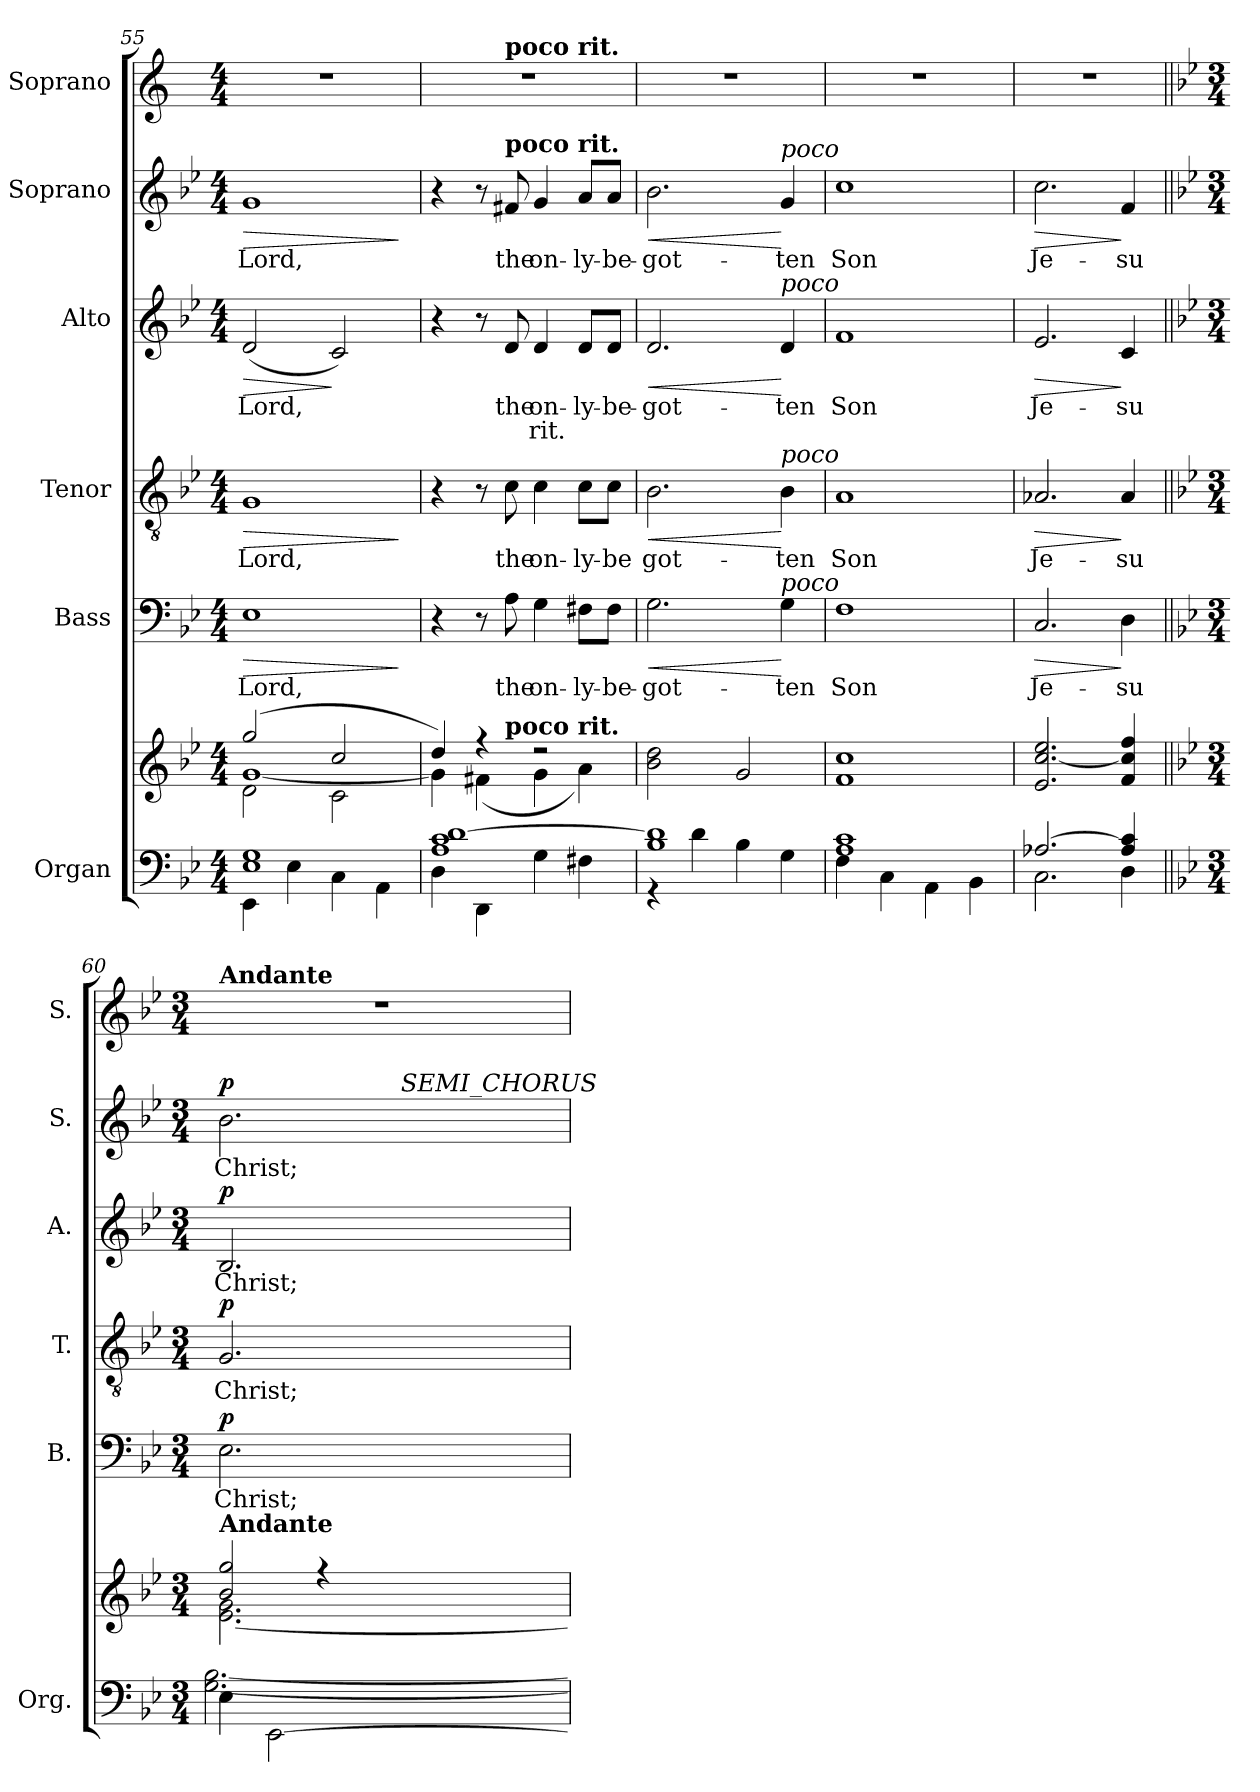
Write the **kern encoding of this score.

**kern	**kern	**kern	**text	**dynam	**kern	**text	**dynam	**kern	**text	**text	**dynam	**kern	**text	**dynam	**kern
*part6	*part6	*part5	*part5	*part5	*part4	*part4	*part4	*part3	*part3	*part3	*part3	*part2	*part2	*part2	*part1
*staff7	*staff6	*staff5	*staff5	*staff5	*staff4	*staff4	*staff4	*staff3	*staff3	*staff3	*staff3	*staff2	*staff2	*staff2	*staff1
*I"Organ	*	*I"Bass	*	*	*I"Tenor	*	*	*I"Alto	*	*	*	*I"Soprano	*	*	*I"Soprano
*I'Org.	*	*I'B.	*	*	*I'T.	*	*	*I'A.	*	*	*	*I'S.	*	*	*I'S.
*clefF4	*clefG2	*clefF4	*	*	*clefGv2	*	*	*clefG2	*	*	*	*clefG2	*	*	*clefG2
*	*	*	*	*	*ITrd7c12	*	*	*	*	*	*	*	*	*	*
*k[b-e-]	*k[b-e-]	*k[b-e-]	*	*	*k[b-e-]	*	*	*k[b-e-]	*	*	*	*k[b-e-]	*	*	*k[]
*B-:	*B-:	*B-:	*	*	*B-:	*	*	*B-:	*	*	*	*B-:	*	*	*C:
*M4/4	*M4/4	*M4/4	*	*	*M4/4	*	*	*M4/4	*	*	*	*M4/4	*	*	*M4/4
=55	=55	=55	=55	=55	=55	=55	=55	=55	=55	=55	=55	=55	=55	=55	=55
*^	*^	*	*	*	*	*	*	*	*	*	*	*	*	*	*
*	*	*	*^	*	*	*	*	*	*	*	*	*	*	*	*	*	*
!	!	!	!	!	!	!LO:LY:b:color=#000000	!LO:HP:b	!	!	!	!	!	!	!	!	!	!	!
!	!	!	!	!	!	!	!	!	!LO:LY:b:color=#000000	!LO:HP:b	!	!	!	!	!	!	!	!
!	!	!	!	!	!	!	!	!	!	!	!	!LO:LY:b:color=#000000	!	!LO:HP:b	!	!	!	!
!	!	!	!	!	!	!	!	!	!	!	!	!	!	!	!	!LO:LY:b:color=#000000	!LO:HP:b	!
1E-i 1Gi	4EE-i\	(2ggi/	[1gi	2di\	1E-i	Lord,	>	1GGi	Lord,	>	(2di/	Lord,	.	>	1gi	Lord,	>	1r
.	4E-i\	.	.	.	.	.	.	.	.	.	.	.	.	.	.	.	.	.
.	4Ci\	2cci/	.	2ci\	.	.	.	.	.	.	2ci/)	.	.	]	.	.	.	.
.	4AAi\	.	.	.	.	.	.	.	.	.	.	.	.	.	.	.	.	.
*v	*v	*	*	*	*	*	*	*	*	*	*	*	*	*	*	*	*	*
*	*v	*v	*v	*	*	*	*	*	*	*	*	*	*	*	*	*	*
.	.	.	.	]	.	.	]	.	.	.	.	.	.	]	.
=56	=56	=56	=56	=56	=56	=56	=56	=56	=56	=56	=56	=56	=56	=56	=56
*^	*^	*	*	*	*	*	*	*	*	*	*	*	*	*	*^
*	*	*	*^	*	*	*	*	*	*	*	*	*	*	*	*	*	*	*
1Ai 1ci [1di	4Di\	4ddi/)	4gi\]	4.ryy	4r	.	.	4r	.	.	4r	.	.	.	4r	.	.	1r	4.ryy
.	4DDi\	4r	(4f#Xi\	.	8r	.	.	8r	.	.	8r	.	.	.	8r	.	.	.	.
!	!	!	!	!	!	!LO:LY:b:color=#000000	!	!	!	!	!	!	!	!	!	!	!	!	!
!	!	!	!	!	!	!	!	!	!LO:LY:b:color=#000000	!	!	!	!	!	!	!	!	!	!
!	!	!	!	!	!	!	!	!	!	!	!	!LO:LY:b:color=#000000	!	!	!	!	!	!	!
!	!	!	!	!	!	!	!	!	!	!	!	!	!	!	!	!	!	!	!LO:TX:a:B:t=poco rit.
!	!	!	!	!	!	!	!	!	!	!	!	!	!	!	!LO:TX:a:B:t=poco rit.	!	!	!	!
!	!	!	!	!LO:TX:a:B:t=poco rit.	!	!	!	!	!	!	!	!	!	!	!	!	!	!	!
!	!	!	!	!	!	!	!	!	!	!	!	!	!	!	!	!LO:LY:b:color=#000000	!	!	!
.	.	.	.	2ryy	8Ai\	the	.	8Ci\	the	.	8di/	the	.	.	8f#Xi/	the	.	.	2ryy
!	!	!	!	!	!	!LO:LY:b:color=#000000	!	!	!	!	!	!	!	!	!	!	!	!	!
!	!	!	!	!	!	!	!	!	!LO:LY:b:color=#000000	!	!	!	!	!	!	!	!	!	!
!	!	!	!	!	!	!	!	!	!	!	!	!LO:LY:b:color=#000000	!LO:LY:b:color=#000000	!	!	!	!	!	!
!	!	!	!	!	!	!	!	!	!	!	!	!	!	!	!	!LO:LY:b:color=#000000	!	!	!
.	4Gi\	2r	4gi\	.	4Gi\	on-	.	4Ci\	on-	.	4di/	on-	rit.	.	4gi/	on-	.	.	.
!	!	!	!	!	!	!LO:LY:b:color=#000000	!	!	!	!	!	!	!	!	!	!	!	!	!
!	!	!	!	!	!	!	!	!	!LO:LY:b:color=#000000	!	!	!	!	!	!	!	!	!	!
!	!	!	!	!	!	!	!	!	!	!	!	!LO:LY:b:color=#000000	!	!	!	!	!	!	!
!	!	!	!	!	!	!	!	!	!	!	!	!	!	!	!	!LO:LY:b:color=#000000	!	!	!
.	4F#Xi\	.	4ai\)	.	8F#Xi\L	-ly-	.	8Ci\L	-ly-	.	8di/L	-ly-	.	.	8ai/L	-ly-	.	.	.
!	!	!	!	!	!	!LO:LY:b:color=#000000	!	!	!	!	!	!	!	!	!	!	!	!	!
!	!	!	!	!	!	!	!	!	!LO:LY:b:color=#000000	!	!	!	!	!	!	!	!	!	!
!	!	!	!	!	!	!	!	!	!	!	!	!LO:LY:b:color=#000000	!	!	!	!	!	!	!
!	!	!	!	!	!	!	!	!	!	!	!	!	!	!	!	!LO:LY:b:color=#000000	!	!	!
.	.	.	.	8ryy	8F#i\J	-be-	.	8Ci\J	-be	.	8di/J	-be-	.	.	8ai/J	-be-	.	.	8ryy
*	*	*v	*v	*v	*	*	*	*	*	*	*	*	*	*	*	*	*	*v	*v
!!LO:LB:g=z
=57	=57	=57	=57	=57	=57	=57	=57	=57	=57	=57	=57	=57	=57	=57	=57	=57
*	*	*^	*	*	*	*	*	*	*	*	*	*	*	*	*	*^
*	*	*	*^	*	*	*	*	*	*	*	*	*	*	*	*	*	*	*
!	!	!	!	!	!	!LO:LY:b:color=#000000	!LO:HP:b	!	!	!	!	!	!	!	!	!	!	!	!
*	*	*v	*v	*v	*	*	*	*	*	*	*	*	*	*	*	*	*	*v	*v
*	*	*^	*	*	*	*	*	*	*	*	*	*	*	*	*	*^
*	*	*	*^	*	*	*	*	*	*	*	*	*	*	*	*	*	*	*
!	!	!	!	!	!	!	!	!	!LO:LY:b:color=#000000	!LO:HP:b	!	!	!	!	!	!	!	!	!
*	*	*v	*v	*v	*	*	*	*	*	*	*	*	*	*	*	*	*	*v	*v
*	*	*^	*	*	*	*	*	*	*	*	*	*	*	*	*	*^
*	*	*	*^	*	*	*	*	*	*	*	*	*	*	*	*	*	*	*
!	!	!	!	!	!	!	!	!	!	!	!	!LO:LY:b:color=#000000	!	!LO:HP:b	!	!	!	!	!
*	*	*v	*v	*v	*	*	*	*	*	*	*	*	*	*	*	*	*	*v	*v
*	*	*^	*	*	*	*	*	*	*	*	*	*	*	*	*	*^
*	*	*	*^	*	*	*	*	*	*	*	*	*	*	*	*	*	*	*
!	!	!	!	!	!	!	!	!	!	!	!	!	!	!	!	!LO:LY:b:color=#000000	!LO:HP:b	!	!
*	*	*v	*v	*v	*	*	*	*	*	*	*	*	*	*	*	*	*	*v	*v
1B-i 1di]	4r	2b-i\ 2ddi	2.Gi\	-got-	<	2.BB-i\	got-	<	2.di/	-got-	.	<	2.b-i\	-got-	<	1r
.	4di\	.	.	.	.	.	.	.	.	.	.	.	.	.	.	.
.	4B-i\	2gi/	.	.	.	.	.	.	.	.	.	.	.	.	.	.
!	!	!	!	!LO:LY:b:color=#000000	!	!	!	!	!	!	!	!	!	!	!	!
!	!	!	!	!	!	!	!LO:LY:b:color=#000000	!	!	!	!	!	!	!	!	!
!	!	!	!	!	!	!	!	!	!	!LO:LY:b:color=#000000	!	!	!	!	!	!
!	!	!	!	!	!	!	!	!	!	!	!	!	!LO:TX:a:i:t=poco	!	!	!
!	!	!	!	!	!	!	!	!	!LO:TX:a:i:t=poco	!	!	!	!	!	!	!
!	!	!	!	!	!	!LO:TX:a:i:t=poco	!	!	!	!	!	!	!	!	!	!
!	!	!	!LO:TX:a:i:t=poco	!	!	!	!	!	!	!	!	!	!	!	!	!
!	!	!	!	!	!	!	!	!	!	!	!	!	!	!LO:LY:b:color=#000000	!	!
.	4Gi\	.	4Gi\	-ten	[	4BB-i\	-ten	[	4di/	-ten	.	[	4gi/	-ten	[	.
=58	=58	=58	=58	=58	=58	=58	=58	=58	=58	=58	=58	=58	=58	=58	=58	=58
!	!	!	!	!LO:LY:b:color=#000000	!	!	!	!	!	!	!	!	!	!	!	!
!	!	!	!	!	!	!	!LO:LY:b:color=#000000	!	!	!	!	!	!	!	!	!
!	!	!	!	!	!	!	!	!	!	!LO:LY:b:color=#000000	!	!	!	!	!	!
!	!	!	!	!	!	!	!	!	!	!	!	!	!	!LO:LY:b:color=#000000	!	!
1Ai 1ci	4Fi\	1fi 1cci	1Fi	Son	.	1AAi	Son	.	1fi	Son	.	.	1cci	Son	.	1r
.	4Ci\	.	.	.	.	.	.	.	.	.	.	.	.	.	.	.
.	4AAi\	.	.	.	.	.	.	.	.	.	.	.	.	.	.	.
.	4BB-i\	.	.	.	.	.	.	.	.	.	.	.	.	.	.	.
=59	=59	=59	=59	=59	=59	=59	=59	=59	=59	=59	=59	=59	=59	=59	=59	=59
!	!	!	!	!LO:LY:b:color=#000000	!LO:HP:b	!	!	!	!	!	!	!	!	!	!	!
!	!	!	!	!	!	!	!LO:LY:b:color=#000000	!LO:HP:b	!	!	!	!	!	!	!	!
!	!	!	!	!	!	!	!	!	!	!LO:LY:b:color=#000000	!	!LO:HP:b	!	!	!	!
!	!	!	!	!	!	!	!	!	!	!	!	!	!	!LO:LY:b:color=#000000	!LO:HP:b	!
[2.A-Xi/	2.Ci\	2.e-i/ [2.cci 2.ee-i	2.Ci/	Je-	>	2.AA-Xi/	Je-	>	2.e-i/	Je-	.	>	2.cci\	Je-	>	1r
!	!	!	!	!LO:LY:b:color=#000000	!	!	!	!	!	!	!	!	!	!	!	!
!	!	!	!	!	!	!	!LO:LY:b:color=#000000	!	!	!	!	!	!	!	!	!
!	!	!	!	!	!	!	!	!	!	!LO:LY:b:color=#000000	!	!	!	!	!	!
!	!	!	!	!	!	!	!	!	!	!	!	!	!	!LO:LY:b:color=#000000	!	!
4A-i/] 4ci	4Di\	4fi/ 4cci] 4ffi	4Di\	-su	]	4AA-i/	-su	]	4ci/	-su	.	]	4fi/	-su	]	.
!!LO:PB:g=z
=60||	=60||	=60||	=60||	=60||	=60||	=60||	=60||	=60||	=60||	=60||	=60||	=60||	=60||	=60||	=60||	=60||
*	*	*	*	*	*	*	*	*	*	*	*	*	*	*	*	*k[b-e-]
*	*	*	*	*	*	*	*	*	*	*	*	*	*	*	*	*B-:
*M3/4	*	*M3/4	*M3/4	*	*	*M3/4	*	*	*M3/4	*	*	*	*M3/4	*	*	*M3/4
*	*	*^	*	*	*	*	*	*	*	*	*	*	*	*	*	*
!	!	!	!	!	!LO:LY:b:color=#000000	!	!	!	!	!	!	!	!	!	!	!	!
!	!	!	!	!	!	!	!	!LO:LY:b:color=#000000	!	!	!	!	!	!	!	!	!
!	!	!	!	!	!	!	!	!	!	!	!LO:LY:b:color=#000000	!	!	!	!	!	!
*	*	*v	*v	*	*	*	*	*	*	*	*	*	*	*	*	*	*
*	*	*MM80	*	*	*	*	*	*	*	*	*	*	*	*	*	*MM80
*	*	*^	*	*	*	*	*	*	*	*	*	*	*	*	*	*
!	!	!	!	!	!	!	!	!	!	!	!	!	!	!	!	!	!LO:TX:a:B:t=Andante
!	!	!LO:TX:a:B:t=Andante	!	!	!	!	!	!	!	!	!	!	!	!	!	!	!
!	!	!	!	!	!	!	!	!	!	!	!	!	!	!	!LO:LY:b:color=#000000	!	!LO:N:vis=1
*	*	*	*	*	*	*	*	*	*	*	*	*	*	*^	*	*	*
4E-i\	[2.Gi\ [2.B-i	2b-i/ 2ggi	[2.e-i\ 2.gi	2.E-i\	Christ;	p	2.GGi/	Christ;	p	2.B-i/	Christ;	.	p	2.b-i\	2ryy	Christ;	p	2.r
[2EE-i\	.	.	.	.	.	.	.	.	.	.	.	.	.	.	.	.	.	.
.	.	4r	.	.	.	.	.	.	.	.	.	.	.	.	8ryy	.	.	.
.	.	.	.	.	.	.	.	.	.	.	.	.	.	.	16ryy	.	.	.
.	.	.	.	.	.	.	.	.	.	.	.	.	.	.	32ryy	.	.	.
.	.	.	.	.	.	.	.	.	.	.	.	.	.	.	64ryy	.	.	.
.	.	.	.	.	.	.	.	.	.	.	.	.	.	.	128...ryy	.	.	.
!	!	!	!	!	!	!	!	!	!	!	!	!	!	!	!LO:TX:a:i:t=SEMI_CHORUS	!	!	!
.	.	.	.	.	.	.	.	.	.	.	.	.	.	.	1024ryy	.	.	.
*v	*v	*	*	*	*	*	*	*	*	*	*	*	*	*v	*v	*	*	*
*	*v	*v	*	*	*	*	*	*	*	*	*	*	*	*	*	*
=	=	=	=	=	=	=	=	=	=	=	=	=	=	=	=
*-	*-	*-	*-	*-	*-	*-	*-	*-	*-	*-	*-	*-	*-	*-	*-
